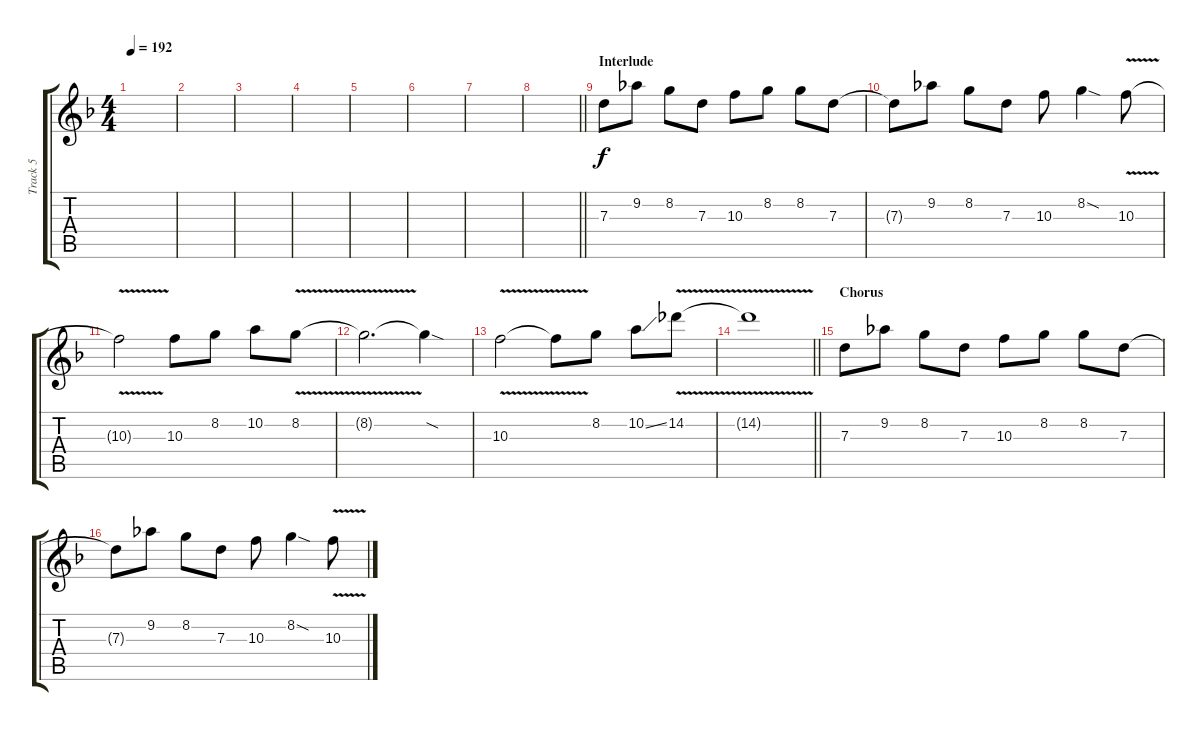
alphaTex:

\track ("Track 5" "Track 5") {instrument distortionguitar}
\staff {score tabs}
\tuning (E4 B3 G3 D3 A2 D2) {hide}
\ts (4 4)
\tempo 192
\clef g2
\ks f
|
|
|
|
|
|
|
\barLineRight lightlight
|
\section ("" "Interlude")
7.3.8 9.2.8 8.2.8 7.3.8 10.3.8 8.2.8 8.2.8 7.3.8 |
7.3{t}.8 9.2.8 8.2.8 7.3.8 10.3.8 8.2{sod}.4 10.3{v}.8 |
10.3{t}.2 10.3.8 8.2.8 10.2.8 8.2{v}.8 |
8.2{t}.2{d} 8.2{sod t}.4 |
10.3{v}.2 10.3{t}.8 8.2.8 10.2{ss}.8 14.2{v}.8 |
\barLineRight lightlight
14.2{t}.1 |
\section ("" "Chorus")
7.3.8 9.2.8 8.2.8 7.3.8 10.3.8 8.2.8 8.2.8 7.3.8 |
7.3{t}.8 9.2.8 8.2.8 7.3.8 10.3.8 8.2{sod}.4 10.3{v}.8
